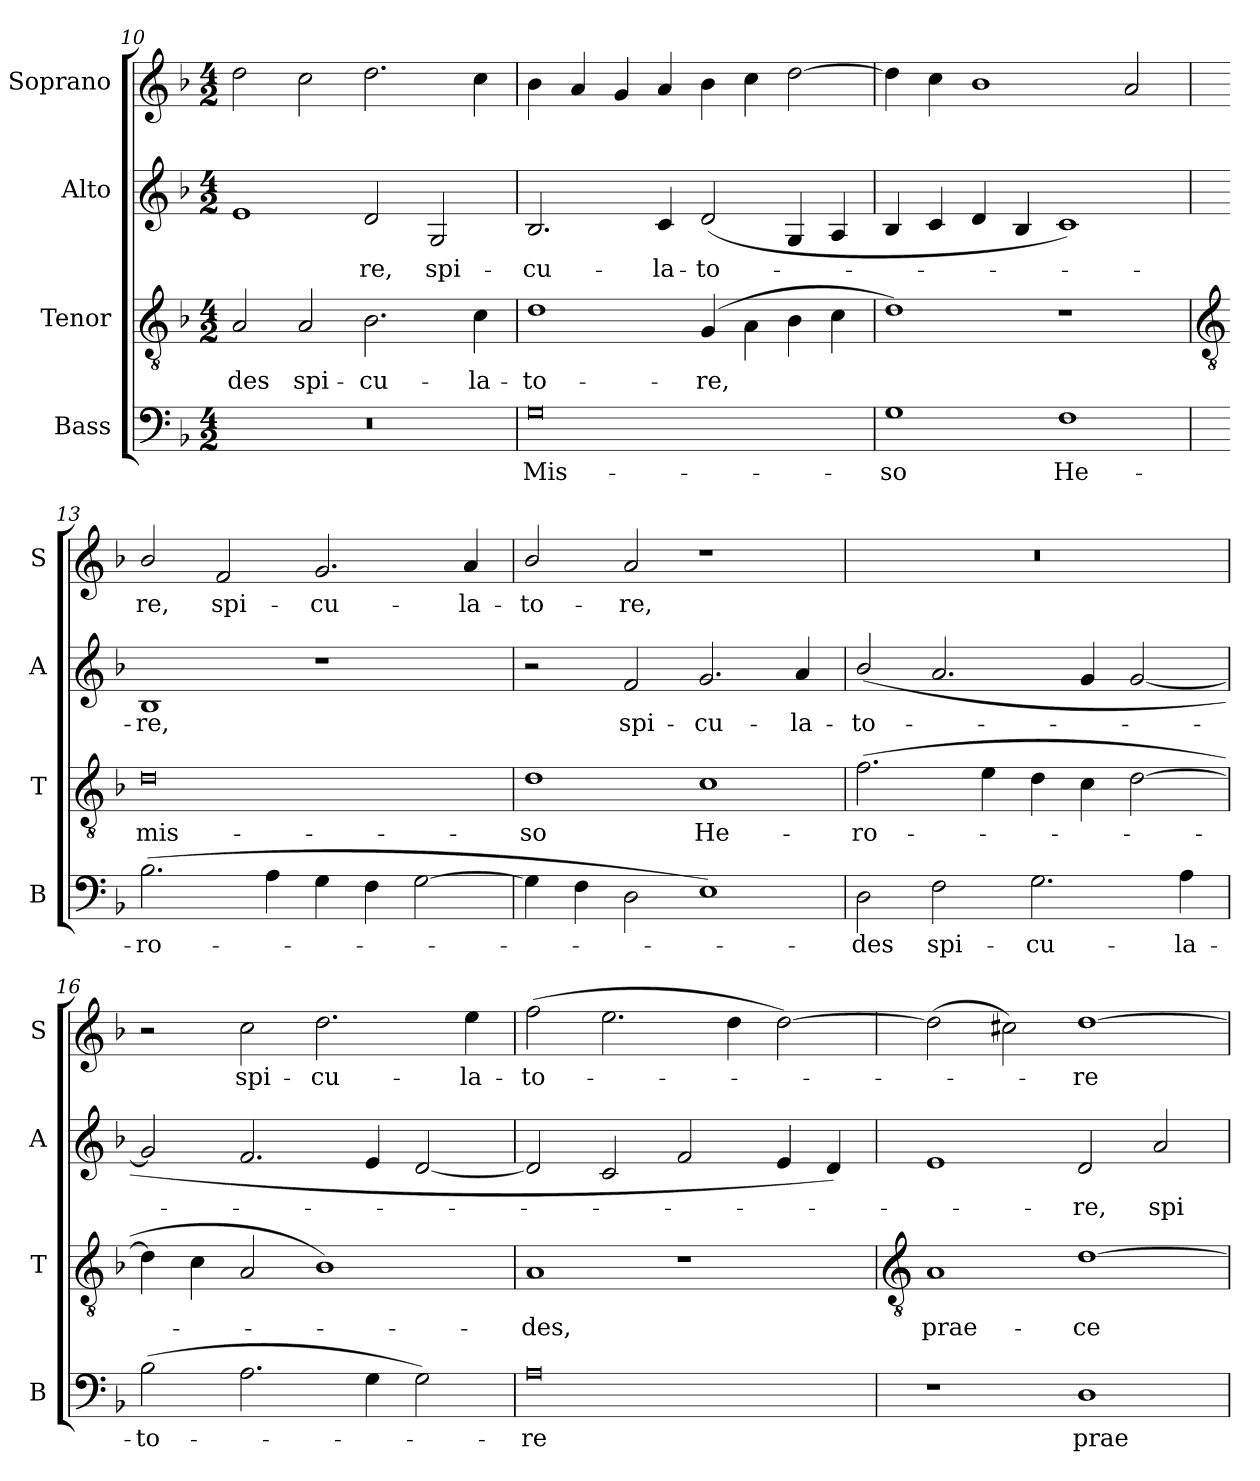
**kern	**text	**kern	**text	**kern	**text	**kern	**text
*part4	*part4	*part3	*part3	*part2	*part2	*part1	*part1
*staff4	*staff4	*staff3	*staff3	*staff2	*staff2	*staff1	*staff1
*I"Bass	*	*I"Tenor	*	*I"Alto	*	*I"Soprano	*
*I'B	*	*I'T	*	*I'A	*	*I'S	*
*clefF4	*	*clefGv2	*	*clefG2	*	*clefG2	*
*k[b-]	*	*k[b-]	*	*k[b-]	*	*k[b-]	*
*F:	*	*F:	*	*F:	*	*F:	*
*M4/2	*	*M4/2	*	*M4/2	*	*M4/2	*
=10	=10	=10	=10	=10	=10	=10	=10
!	!	!	!LO:LY:b	!	!	!	!
0r	.	2A	des	1e	.	2dd	.
!	!	!	!LO:LY:b	!	!	!	!
.	.	2A	spi-	.	.	2cc	.
!	!	!	!LO:LY:b	!	!LO:LY:b	!	!
.	.	2.B-	-cu-	2d	re,	2.dd	.
!	!	!	!	!	!LO:LY:b	!	!
.	.	.	.	2G	spi-	.	.
!	!	!	!LO:LY:b	!	!	!	!
.	.	4c	-la-	.	.	4cc	.
=11	=11	=11	=11	=11	=11	=11	=11
!	!LO:LY:b	!	!LO:LY:b	!	!LO:LY:b	!	!
0G	Mis-	1d	-to-	2.B-	-cu-	4b-	.
.	.	.	.	.	.	4a	.
.	.	.	.	.	.	4g	.
!	!	!	!	!	!LO:LY:b	!	!
.	.	.	.	4c	-la-	4a	.
!	!	!	!LO:LY:b	!	!LO:LY:b	!	!
.	.	(>4G	-re,	(<2d	-to-	4b-	.
.	.	4A\	.	.	.	4cc	.
.	.	4B-	.	4G	.	[2dd	.
.	.	4c	.	4A	.	.	.
=12	=12	=12	=12	=12	=12	=12	=12
!	!LO:LY:b	!	!	!	!	!	!
1G	-so	1d)	.	4B-	.	4dd]	.
.	.	.	.	4c	.	4cc	.
.	.	.	.	4d	.	1b-	.
.	.	.	.	4B-	.	.	.
!	!LO:LY:b	!	!	!	!	!	!
1F	He-	1r	.	1c)	.	.	.
.	.	.	.	.	.	2a	.
!!LO:LB:g=z
=13	=13	=13	=13	=13	=13	=13	=13
*	*	*clefGv2	*	*	*	*	*
!	!LO:LY:b	!	!LO:LY:b	!	!LO:LY:b	!	!LO:LY:b
(>2.B-	-ro-	0d	mis-	1B-	re,	2b-/	re,
!	!	!	!	!	!	!	!LO:LY:b
.	.	.	.	.	.	2f	spi-
4A	.	.	.	.	.	.	.
!	!	!	!	!	!	!	!LO:LY:b
4G	.	.	.	1r	.	2.g	-cu-
4F	.	.	.	.	.	.	.
[2G	.	.	.	.	.	.	.
!	!	!	!	!	!	!	!LO:LY:b
.	.	.	.	.	.	4a	-la-
=14	=14	=14	=14	=14	=14	=14	=14
!	!	!	!LO:LY:b	!	!	!	!LO:LY:b
4G]	.	1d	-so	2r	.	2b-/	-to-
4F	.	.	.	.	.	.	.
!	!	!	!	!	!LO:LY:b	!	!LO:LY:b
2D	.	.	.	2f	spi-	2a	-re,
!	!	!	!LO:LY:b	!	!LO:LY:b	!	!
1E)	.	1c	He-	2.g	-cu-	1r	.
!	!	!	!	!	!LO:LY:b	!	!
.	.	.	.	4a	-la-	.	.
=15	=15	=15	=15	=15	=15	=15	=15
!	!LO:LY:b	!	!LO:LY:b	!	!LO:LY:b	!	!
2D	des	(>2.f	-ro-	(<2b-/	-to-	0r	.
!	!LO:LY:b	!	!	!	!	!	!
2F	spi-	.	.	2.a	.	.	.
.	.	4e	.	.	.	.	.
!	!LO:LY:b	!	!	!	!	!	!
2.G	-cu-	4d	.	.	.	.	.
.	.	4c	.	4g	.	.	.
.	.	[2d	.	[2g	.	.	.
!	!LO:LY:b	!	!	!	!	!	!
4A	-la-	.	.	.	.	.	.
=16	=16	=16	=16	=16	=16	=16	=16
!	!LO:LY:b	!	!	!	!	!	!
(>2B-	-to-	4d]	.	2g]	.	2r	.
.	.	4c	.	.	.	.	.
!	!	!	!	!	!	!	!LO:LY:b
2.A	.	2A	.	2.f	.	2cc	spi-
!	!	!	!	!	!	!	!LO:LY:b
.	.	1B-)	.	.	.	2.dd	-cu-
4G	.	.	.	4e	.	.	.
2G)	.	.	.	[2d	.	.	.
!	!	!	!	!	!	!	!LO:LY:b
.	.	.	.	.	.	4ee	-la-
=17	=17	=17	=17	=17	=17	=17	=17
!	!LO:LY:b	!	!LO:LY:b	!	!	!	!LO:LY:b
0A	re	1A	des,	2d]	.	(>2ff	-to-
.	.	.	.	2c	.	2.ee	.
.	.	1r	.	2f	.	.	.
.	.	.	.	.	.	4dd	.
.	.	.	.	4e	.	[2dd)	.
.	.	.	.	4d)	.	.	.
!!LO:LB:g=z
=18	=18	=18	=18	=18	=18	=18	=18
*	*	*clefGv2	*	*	*	*	*
!	!	!	!LO:LY:b	!	!	!	!
1r	.	1A	prae-	1e	.	(>2dd]	.
.	.	.	.	.	.	2cc#X)	.
!	!LO:LY:b	!	!LO:LY:b	!	!LO:LY:b	!	!LO:LY:b
1D	prae-	[1d	-ce-	2d	re,	[1dd	re
!	!	!	!	!	!LO:LY:b	!	!
.	.	.	.	2a	spi-	.	.
=	=	=	=	=	=	=	=
*-	*-	*-	*-	*-	*-	*-	*-
